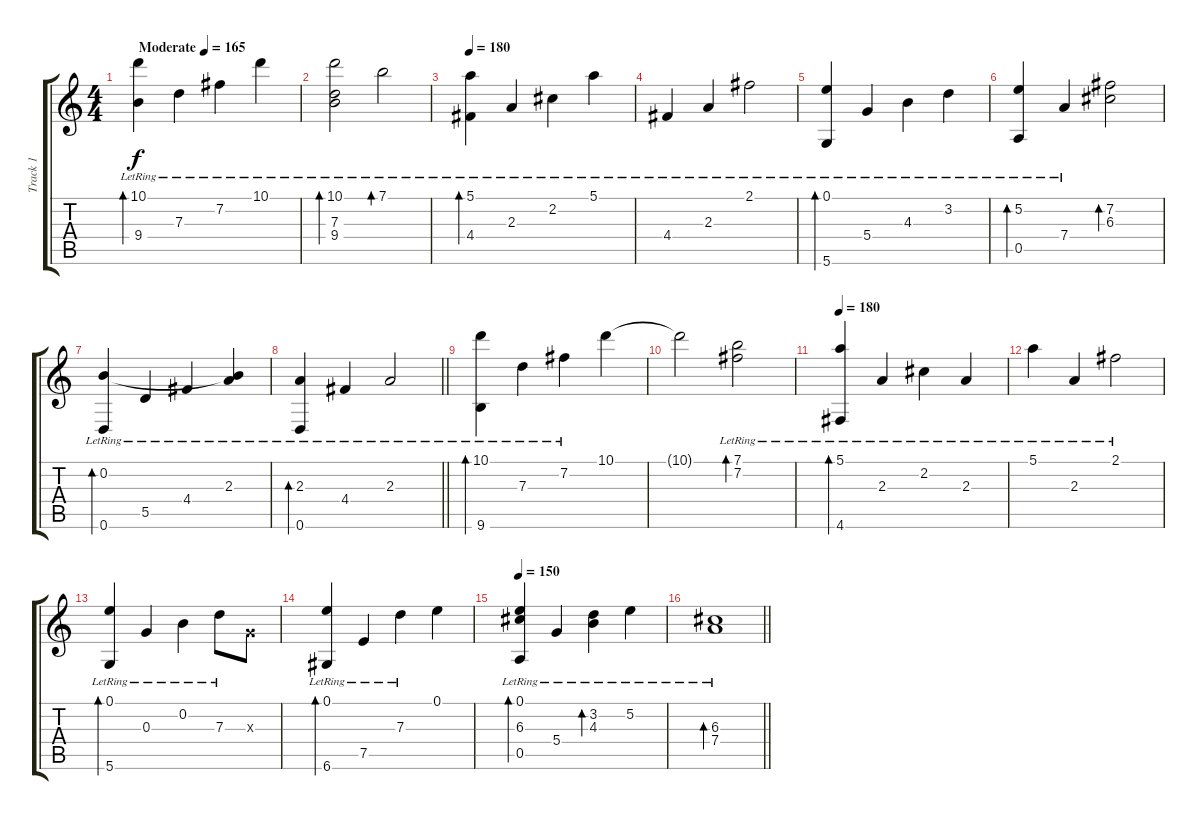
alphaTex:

\track ("Track 1" "Track 1") {instrument acousticguitarsteel}
\staff {score tabs}
\tuning (E4 B3 G3 D3 A2 D2) {hide}
\ts (4 4)
\tempo (165 "Moderate")
\clef g2
\ks c
(10.1{lr} 9.4{lr}).4{bd 240 dy f instrument acousticguitarsteel} 7.3{lr}.4 7.2{lr}.4 10.1{lr}.4 |
(10.1{lr} 7.3{lr} 9.4{lr}).2{bd 240} 7.1{lr}.2{bd 240} |
\tempo 180
(5.1{lr} 4.4{lr}).4{bd 240} 2.3{lr}.4 2.2{lr}.4 5.1{lr}.4 |
4.4{lr}.4 2.3{lr}.4 2.1{lr}.2 |
(0.1{lr} 5.6{lr}).4{bd 240} 5.4{lr}.4 4.3{lr}.4 3.2{lr}.4 |
(5.2{lr} 0.5).4{bd 240} 7.4{lr}.4 (7.2 6.3).2{bd 480} |
(0.2 0.6{lr}).4{bd 240} 5.5{lr}.4 4.4{lr}.4 (0.2{t} 2.3{lr}).4 |
\barLineRight lightlight
(2.3{lr} 0.6{lr}).4{bd 240} 4.4{lr}.4 2.3{lr}.2 |
\section ("" "")
(10.1{lr} 9.6{lr}).4{bd 240} 7.3{lr}.4 7.2{lr}.4 10.1.4 |
10.1{t}.2 (7.1{lr} 7.2).2{bd 480} |
\tempo 180
(5.1{lr} 4.6{lr}).4{bd 240} 2.3{lr}.4 2.2{lr}.4 2.3{lr}.4 |
5.1{lr}.4 2.3{lr}.4 2.1{lr}.2 |
(0.1{lr} 5.6{lr}).4{bd 240} 0.3{lr}.4 0.2{lr}.4 7.3{lr}.8 0.3{x}.8 |
(0.1 6.6{lr}).4{bd 240} 7.5{lr}.4 7.3{lr}.4 0.1.4 |
\tempo 150
(0.1 6.3{lr} 0.5).4{bd 240} 5.4{lr}.4 (3.2 4.3{lr}).4{bd 480} 5.2{lr}.4 |
\barLineRight lightlight
(6.3{lr} 7.4).1{bd 480}
